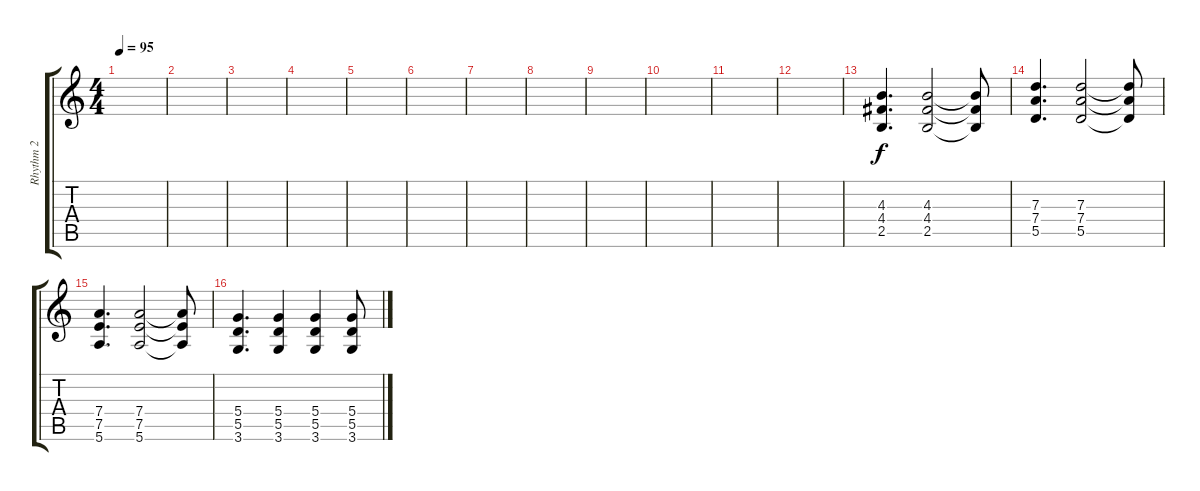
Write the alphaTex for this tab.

\track ("Rhythm 2" "Rhythm 2") {instrument overdrivenguitar}
\staff {score tabs}
\tuning (E4 B3 G3 D3 A2 E2) {hide}
\ts (4 4)
\tempo 95
\clef g2
\ks c
|
|
|
|
|
|
|
|
|
|
|
|
(4.3 4.4 2.5).4{d} (4.3 4.4 2.5).2 (4.3{t} 4.4{t} 2.5{t}).8 |
(7.3 7.4 5.5).4{d} (7.3 7.4 5.5).2 (7.3{t} 7.4{t} 5.5{t}).8 |
(7.4 7.5 5.6).4{d} (7.4 7.5 5.6).2 (7.4{t} 7.5{t} 5.6{t}).8 |
(5.4 5.5 3.6).4{d} (5.4 5.5 3.6).4 (5.4 5.5 3.6).4 (5.4 5.5 3.6).8
